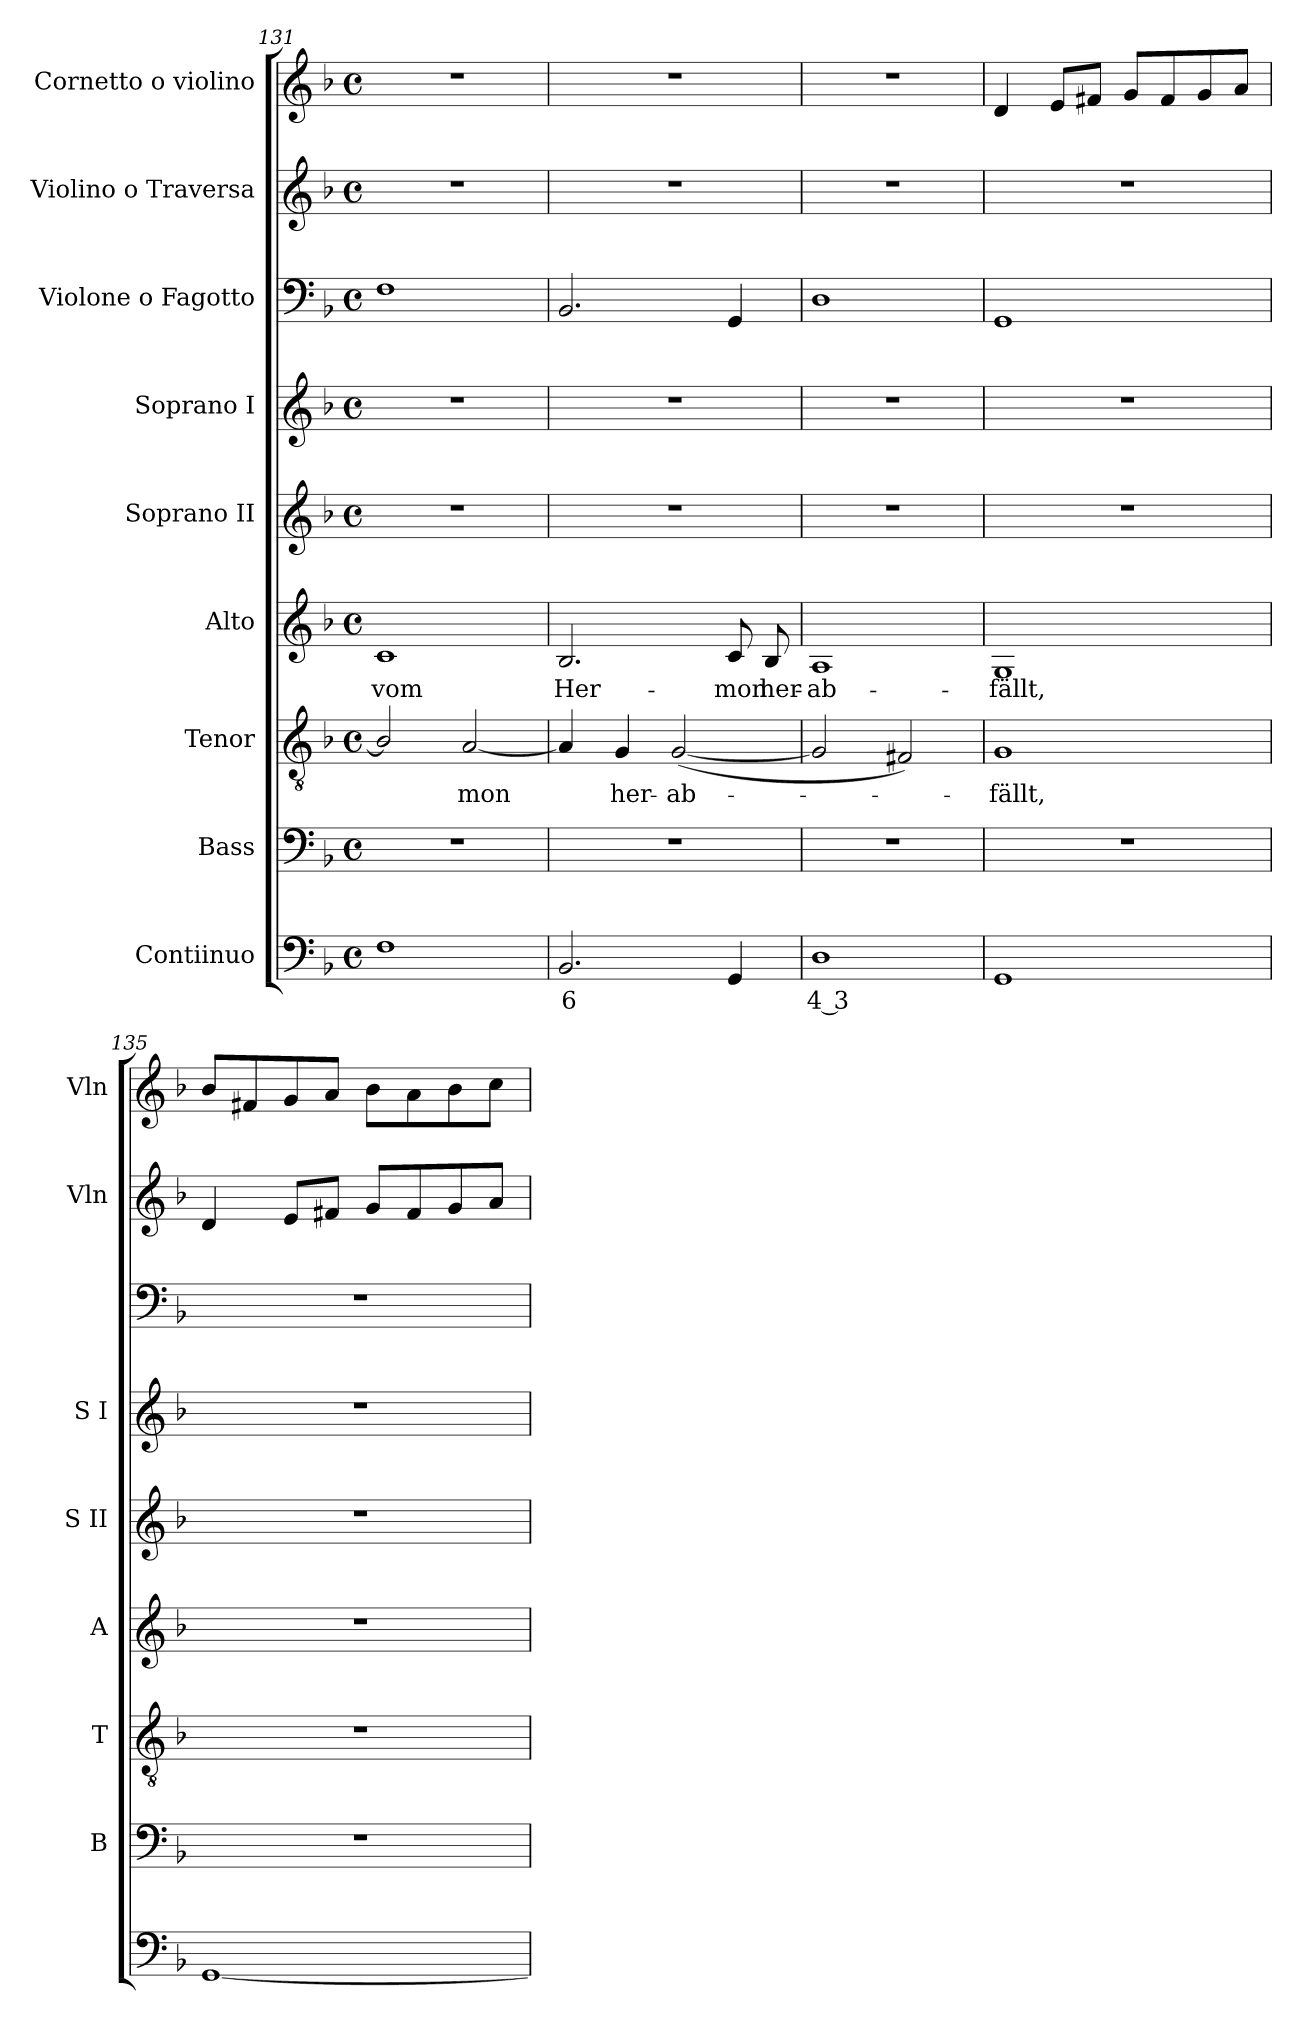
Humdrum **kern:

**kern	**text	**kern	**kern	**text	**kern	**text	**kern	**kern	**kern	**kern	**kern
*part9	*part9	*part8	*part7	*part7	*part6	*part6	*part5	*part4	*part3	*part2	*part1
*staff9	*staff9	*staff8	*staff7	*staff7	*staff6	*staff6	*staff5	*staff4	*staff3	*staff2	*staff1
*I"Contiinuo	*	*I"Bass	*I"Tenor	*	*I"Alto	*	*I"Soprano II	*I"Soprano I	*I"Violone o Fagotto	*I"Violino o Traversa	*I"Cornetto o violino
*	*	*I'B	*I'T	*	*I'A	*	*I'S II	*I'S I	*	*I'Vln	*I'Vln
*clefF4	*	*clefF4	*clefGv2	*	*clefG2	*	*clefG2	*clefG2	*clefF4	*clefG2	*clefG2
*k[b-]	*	*k[b-]	*k[b-]	*	*k[b-]	*	*k[b-]	*k[b-]	*k[b-]	*k[b-]	*k[b-]
*F:	*	*F:	*F:	*	*F:	*	*F:	*F:	*F:	*F:	*F:
*M4/4	*	*M4/4	*M4/4	*	*M4/4	*	*M4/4	*M4/4	*M4/4	*M4/4	*M4/4
*met(c)	*	*met(c)	*met(c)	*	*met(c)	*	*met(c)	*met(c)	*met(c)	*met(c)	*met(c)
=131	=131	=131	=131	=131	=131	=131	=131	=131	=131	=131	=131
!	!	!	!	!	!	!LO:LY:b	!	!	!	!	!
1F	.	1r	2B-/]	.	1c	vom	1r	1r	1F	1r	1r
!	!	!	!	!LO:LY:b	!	!	!	!	!	!	!
.	.	.	[2A	mon	.	.	.	.	.	.	.
=132	=132	=132	=132	=132	=132	=132	=132	=132	=132	=132	=132
!	!LO:LY:b	!	!	!	!	!LO:LY:b	!	!	!	!	!
2.BB-	6	1r	4A]	.	2.B-	Her-	1r	1r	2.BB-	1r	1r
!	!	!	!	!LO:LY:b	!	!	!	!	!	!	!
.	.	.	4G	her-	.	.	.	.	.	.	.
!	!	!	!	!LO:LY:b	!	!	!	!	!	!	!
.	.	.	(<[2G	-ab-	.	.	.	.	.	.	.
!	!	!	!	!	!	!LO:LY:b	!	!	!	!	!
4GG	.	.	.	.	8c	-mon	.	.	4GG	.	.
!	!	!	!	!	!	!LO:LY:b	!	!	!	!	!
.	.	.	.	.	8B-	her-	.	.	.	.	.
=133	=133	=133	=133	=133	=133	=133	=133	=133	=133	=133	=133
!	!LO:LY:b	!	!	!	!	!LO:LY:b	!	!	!	!	!
1D	4 3	1r	2G]	.	1A	-ab-	1r	1r	1D	1r	1r
.	.	.	2F#X)	.	.	.	.	.	.	.	.
=134	=134	=134	=134	=134	=134	=134	=134	=134	=134	=134	=134
!	!	!	!	!LO:LY:b	!	!LO:LY:b	!	!	!	!	!
1GG	.	1r	1G	fällt,	1G	-fällt,	1r	1r	1GG	1r	4d
.	.	.	.	.	.	.	.	.	.	.	8eL
.	.	.	.	.	.	.	.	.	.	.	8f#XJ
.	.	.	.	.	.	.	.	.	.	.	8gL
.	.	.	.	.	.	.	.	.	.	.	8f#
.	.	.	.	.	.	.	.	.	.	.	8g
.	.	.	.	.	.	.	.	.	.	.	8aJ
=135	=135	=135	=135	=135	=135	=135	=135	=135	=135	=135	=135
[1GG	.	1r	1r	.	1r	.	1r	1r	1r	4d	8b-L
.	.	.	.	.	.	.	.	.	.	.	8f#X
.	.	.	.	.	.	.	.	.	.	8eL	8g
.	.	.	.	.	.	.	.	.	.	8f#XJ	8aJ
.	.	.	.	.	.	.	.	.	.	8gL	8b-L
.	.	.	.	.	.	.	.	.	.	8f#	8a
.	.	.	.	.	.	.	.	.	.	8g	8b-
.	.	.	.	.	.	.	.	.	.	8aJ	8ccJ
=	=	=	=	=	=	=	=	=	=	=	=
*-	*-	*-	*-	*-	*-	*-	*-	*-	*-	*-	*-
